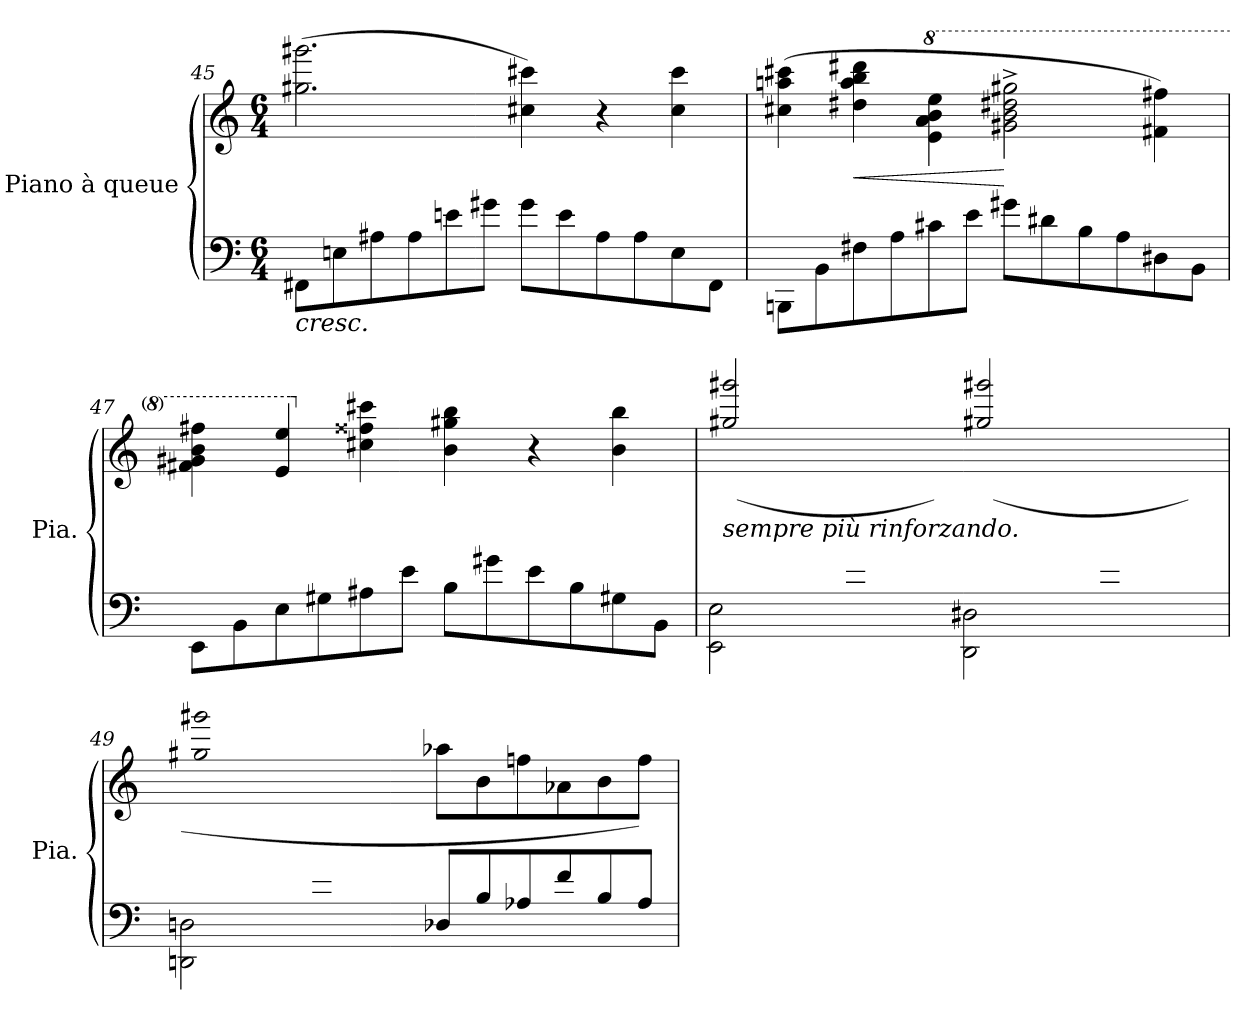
**kern	**kern	**dynam
*part1	*part1	*part1
*staff2	*staff1	*staff1/2
*I"Piano à queue	*	*
*I'Pia.	*	*
!!LO:LB:g=z
*clefF4	*clefG2	*
*k[]	*k[]	*
*M6/4	*M6/4	*
=45	=45	=45
!	!	!LO:HP:b=2
!	!	!LO:HP:n=1:b
8FF#X\L	(2.gg#X\ 2.ggg#X\	< >
8En\	.	.
8A#X\	.	.
8A#\	.	.
8en\	.	.
8g#X\J	.	.
8g#\L	4cc#X\ 4ccc#X\)	]
8e\	.	.
8A#\	4r	.
8A#\	.	.
8E\	4cc#\ 4ccc#\	.
8FF#\J	.	.
=46	=46	=46
8BBBn\L	(4cc#X\ 4aan\ 4ccc#X\	.
8BB\	.	.
!	!	!LO:HP:b
8F#X\	4dd#X\ 4aa\ 4bb\ 4ddd#X\	<
8A\	.	.
*	*8va	*
8c#X\	4ee\ 4aa\ 4bb\ 4eee\	.
8e\J	.	.
8g#X\L	2gg#X\^ 2bb\^ 2ddd#X\^ 2ggg#X\^	[
8d#X\	.	.
8B\	.	.
8A\	.	.
8D#X\	4ff#X\ 4fff#X\)	[
8BB\J	.	.
=47	=47	=47
8EE\L	4ff#X\ 4gg#X\ 4bb\ 4fff#X\	.
8BB\	.	.
8E\	4ee/ 4eee/	.
8G#X\	.	.
*	*X8va	*
8A#X\	4cc#X\ 4ff##X\ 4ccc#X\	.
8e\J	.	.
8B\L	4b\ 4gg#X\ 4bb\	.
8g#X\	.	.
8e\	4r	.
8B\	.	.
8G#X\	4b\ 4bb\	.
8BB\J	.	.
!!LO:LB:g=z
=48	=48	=48
*^	*^	*
!LO:TX:a:i:t=sempre più rinforzando.	!	!	!	!
8E/Lyy	2EE\ 2E\	2gg#X/ 2ggg#X/	(>8gg#\Lyy	.
8B/	.	.	8b\	.
8G#X/	.	.	8ee\	.
8e/	.	.	8g#X\	.
8B/	4ryy	4ryy	8b\	.
8G#/J	.	.	8ee\J)	.
8D#X/Lyy	2DD\ 2D#\	2gg#X/ 2ggg#X/	(>8gg#\Lyy	.
8B#X/	.	.	8b#X\	.
8G#X/	.	.	8ff#X\	.
8f#X/	.	.	8g#\	.
8B#/	4ryy	4ryy	8b#\	.
8G#/J	.	.	8ff#\J)	.
=49	=49	=49	=49	=49
!	!	!LO:N:n=1:head=open	!	!
!	!	!LO:N:n=2:head=open	!	!
8D/Lyy	2DDn\ 2Dn\	1gg#X 1ggg#X	(>8gg#\Lyy	.
8B/	.	.	8b\	.
8G#X/	.	.	8ee#X\	.
8e#X/	.	.	8g#X\	.
8B/	1ryy	.	8b\	.
8G#/J	.	.	8ee#\J	.
8D-X/L	.	.	8aa-X\L	.
8B/	.	.	8b\	.
8A-X/	.	2ryy	8ffn\	.
8f/	.	.	8a-X\	.
8B/	.	.	8b\	.
8A-/J	.	.	8ff\J)	.
*v	*v	*	*	*
*	*v	*v	*
=	=	=
*-	*-	*-
